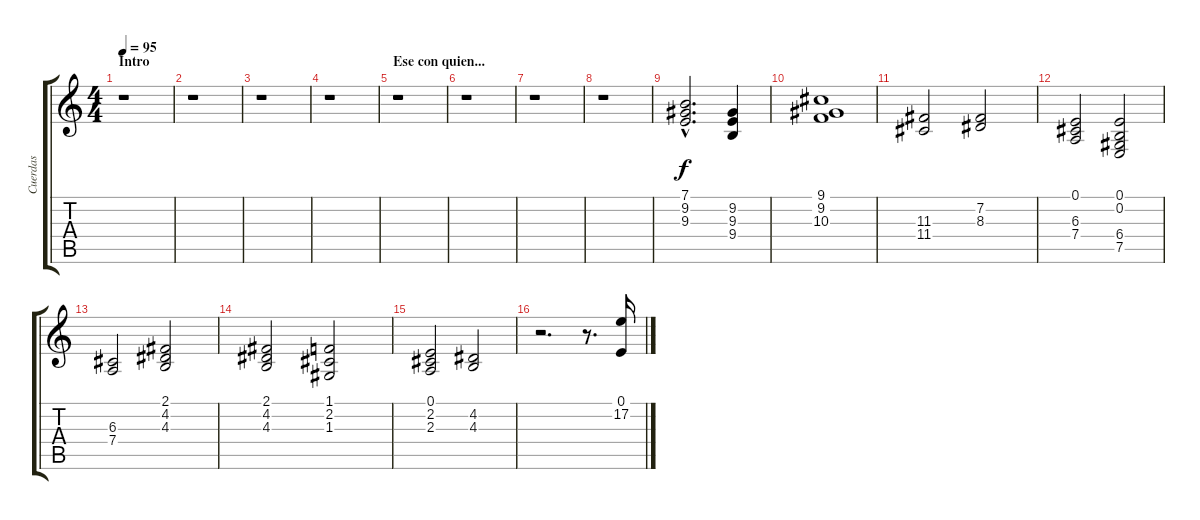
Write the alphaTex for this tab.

\track ("Cuerdas" "Cuerdas") {instrument stringensemble1}
\staff {score tabs}
\tuning (E4 B3 G3 D3 A2 E2) {hide}
\ts (4 4)
\section ("" "Intro")
\tempo 95
\clef g2
\ks c
r.1{dy f instrument stringensemble1} |
r.1 |
r.1 |
r.1 |
\section ("" "Ese con quien...")
r.1 |
r.1 |
r.1 |
r.1 |
(7.1{hac} 9.2{hac} 9.3{hac}).2{d} (9.2 9.3 9.4).4 |
(9.1 9.2 10.3).1 |
(11.3 11.4).2 (7.2 8.3).2 |
(0.1 6.3 7.4).2 (0.1 0.2 6.4 7.5).2 |
(6.3 7.4).2 (2.1 4.2 4.3).2 |
(2.1 4.2 4.3).2 (1.1 2.2 1.3).2 |
(0.1 2.2 2.3).2 (4.2 4.3).2 |
r.2{d} r.8{d} (0.1 17.2).16
